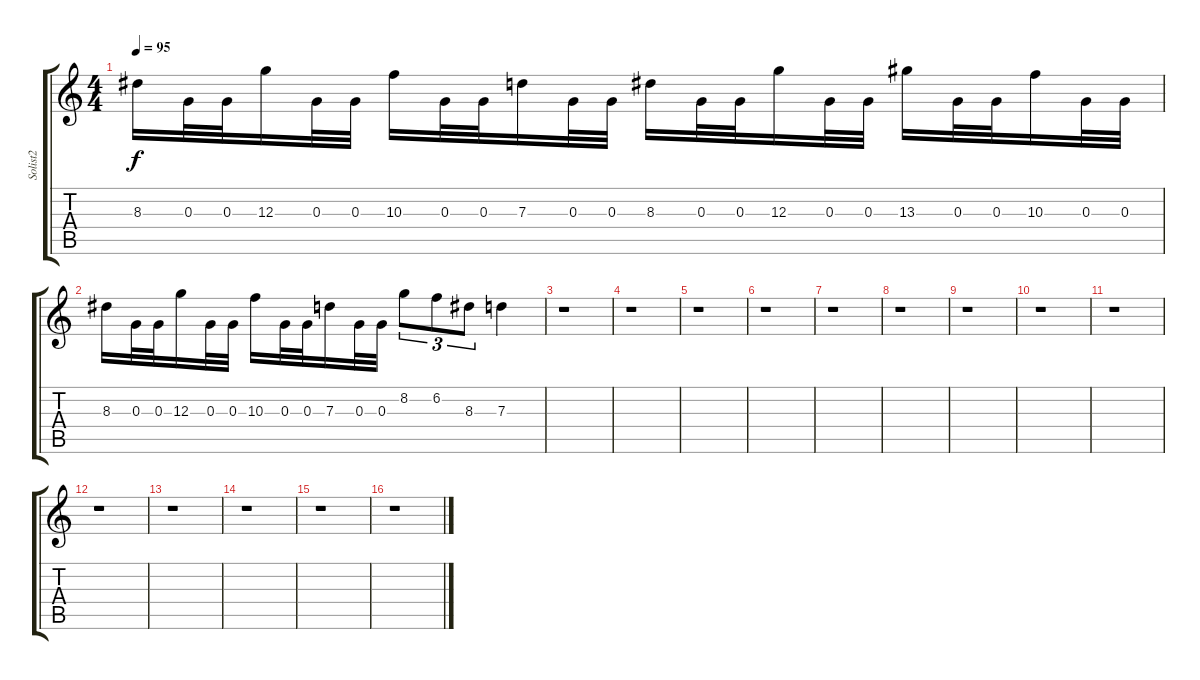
\track ("Solist2" "Solist2") {instrument distortionguitar}
\staff {score tabs}
\tuning (E4 B3 G3 D3 A2 E2) {hide}
\ts (4 4)
\tempo 95
\clef g2
\ks c
8.3.16{dy f} 0.3.32 0.3.32 12.3.16 0.3.32 0.3.32 10.3.16 0.3.32 0.3.32 7.3.16 0.3.32 0.3.32 8.3.16 0.3.32 0.3.32 12.3.16 0.3.32 0.3.32 13.3.16 0.3.32 0.3.32 10.3.16 0.3.32 0.3.32 |
8.3.16 0.3.32 0.3.32 12.3.16 0.3.32 0.3.32 10.3.16 0.3.32 0.3.32 7.3.16 0.3.32 0.3.32 8.2.8{tu (3 2)} 6.2.8{tu (3 2)} 8.3.8{tu (3 2)} 7.3.4 |
r.1 |
r.1 |
r.1 |
r.1 |
r.1 |
r.1 |
r.1 |
r.1 |
r.1 |
r.1 |
r.1 |
r.1 |
r.1 |
r.1
